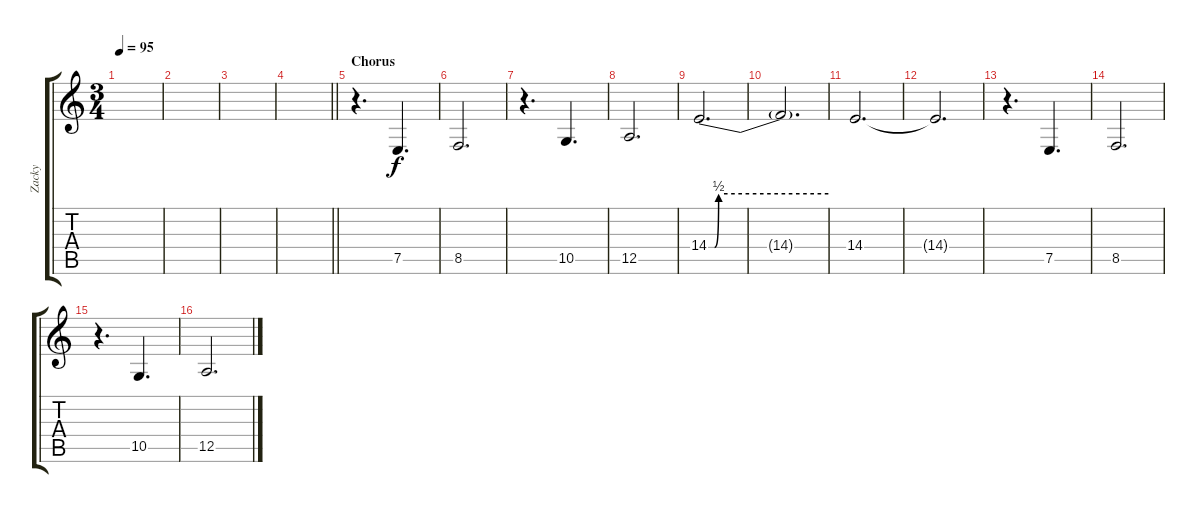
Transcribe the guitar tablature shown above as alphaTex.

\track ("Zacky" "Zacky") {instrument clarinet}
\staff {score tabs}
\tuning (E4 B3 G3 D3 A2 D2) {hide}
\ts (3 4)
\tempo 95
\clef g2
\ks c
|
|
|
\barLineRight lightlight
|
\section ("" "Chorus")
r.4{d} 7.5.4{d} |
8.5.2{d} |
r.4{d} 10.5.4{d} |
12.5.2{d} |
14.4{be (custom 0 0 3 0 5 2 60 2)}.2{d} |
14.4{t}.2{d} |
14.4.2{d} |
14.4{t}.2{d} |
r.4{d} 7.5.4{d} |
8.5.2{d} |
r.4{d} 10.5.4{d} |
12.5.2{d}
